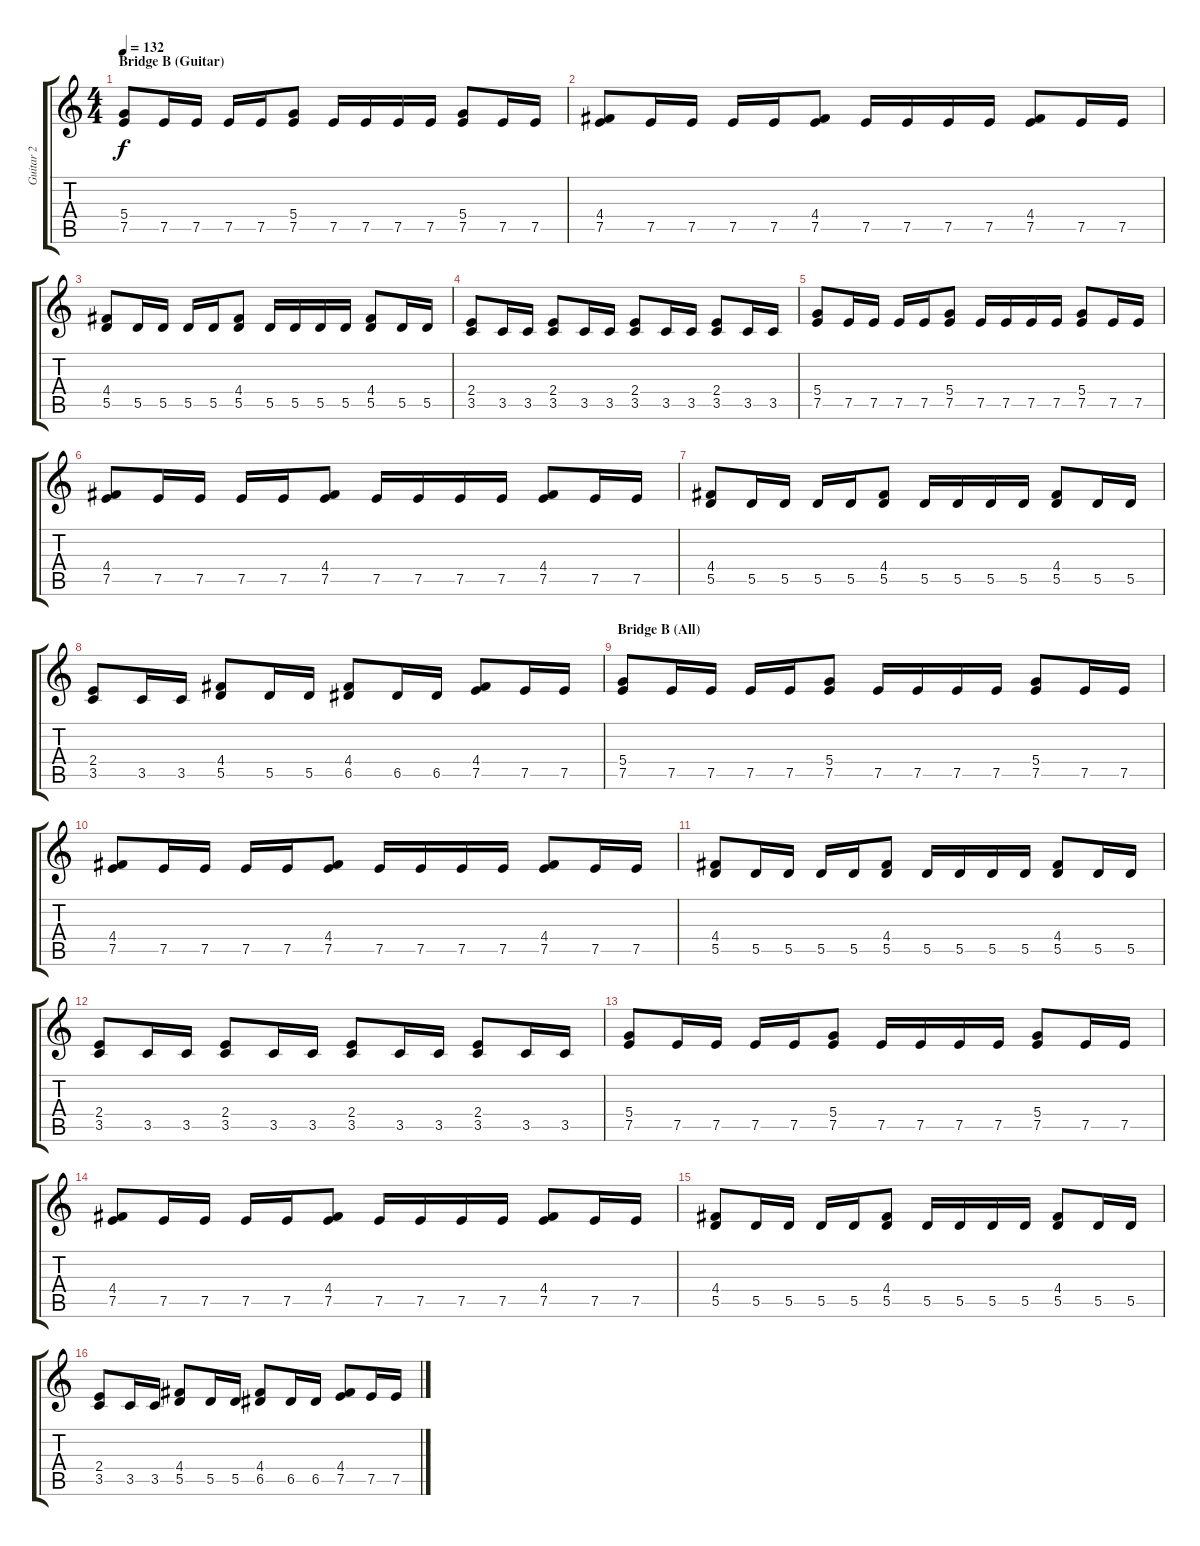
\track ("Guitar 2" "Guitar 2") {instrument distortionguitar}
\staff {score tabs}
\tuning (E4 B3 G3 D3 A2 E2) {hide}
\ts (4 4)
\section ("" "Bridge B (Guitar)")
\tempo 132
\clef g2
\ks c
(5.4 7.5).8{dy f volume 13 instrument distortionguitar} 7.5.16 7.5.16 7.5.16 7.5.16 (5.4 7.5).8 7.5.16 7.5.16 7.5.16 7.5.16 (5.4 7.5).8 7.5.16 7.5.16 |
(4.4 7.5).8 7.5.16 7.5.16 7.5.16 7.5.16 (4.4 7.5).8 7.5.16 7.5.16 7.5.16 7.5.16 (4.4 7.5).8 7.5.16 7.5.16 |
(4.4 5.5).8 5.5.16 5.5.16 5.5.16 5.5.16 (4.4 5.5).8 5.5.16 5.5.16 5.5.16 5.5.16 (4.4 5.5).8 5.5.16 5.5.16 |
(2.4 3.5).8 3.5.16 3.5.16 (2.4 3.5).8 3.5.16 3.5.16 (2.4 3.5).8 3.5.16 3.5.16 (2.4 3.5).8 3.5.16 3.5.16 |
(5.4 7.5).8 7.5.16 7.5.16 7.5.16 7.5.16 (5.4 7.5).8 7.5.16 7.5.16 7.5.16 7.5.16 (5.4 7.5).8 7.5.16 7.5.16 |
(4.4 7.5).8 7.5.16 7.5.16 7.5.16 7.5.16 (4.4 7.5).8 7.5.16 7.5.16 7.5.16 7.5.16 (4.4 7.5).8 7.5.16 7.5.16 |
(4.4 5.5).8 5.5.16 5.5.16 5.5.16 5.5.16 (4.4 5.5).8 5.5.16 5.5.16 5.5.16 5.5.16 (4.4 5.5).8 5.5.16 5.5.16 |
(2.4 3.5).8 3.5.16 3.5.16 (4.4 5.5).8 5.5.16 5.5.16 (4.4 6.5).8 6.5.16 6.5.16 (4.4 7.5).8 7.5.16 7.5.16 |
\section ("" "Bridge B (All)")
(5.4 7.5).8{volume 13} 7.5.16 7.5.16 7.5.16 7.5.16 (5.4 7.5).8 7.5.16 7.5.16 7.5.16 7.5.16 (5.4 7.5).8 7.5.16 7.5.16 |
(4.4 7.5).8 7.5.16 7.5.16 7.5.16 7.5.16 (4.4 7.5).8 7.5.16 7.5.16 7.5.16 7.5.16 (4.4 7.5).8 7.5.16 7.5.16 |
(4.4 5.5).8 5.5.16 5.5.16 5.5.16 5.5.16 (4.4 5.5).8 5.5.16 5.5.16 5.5.16 5.5.16 (4.4 5.5).8 5.5.16 5.5.16 |
(2.4 3.5).8 3.5.16 3.5.16 (2.4 3.5).8 3.5.16 3.5.16 (2.4 3.5).8 3.5.16 3.5.16 (2.4 3.5).8 3.5.16 3.5.16 |
(5.4 7.5).8 7.5.16 7.5.16 7.5.16 7.5.16 (5.4 7.5).8 7.5.16 7.5.16 7.5.16 7.5.16 (5.4 7.5).8 7.5.16 7.5.16 |
(4.4 7.5).8 7.5.16 7.5.16 7.5.16 7.5.16 (4.4 7.5).8 7.5.16 7.5.16 7.5.16 7.5.16 (4.4 7.5).8 7.5.16 7.5.16 |
(4.4 5.5).8 5.5.16 5.5.16 5.5.16 5.5.16 (4.4 5.5).8 5.5.16 5.5.16 5.5.16 5.5.16 (4.4 5.5).8 5.5.16 5.5.16 |
(2.4 3.5).8 3.5.16 3.5.16 (4.4 5.5).8 5.5.16 5.5.16 (4.4 6.5).8 6.5.16 6.5.16 (4.4 7.5).8 7.5.16 7.5.16
